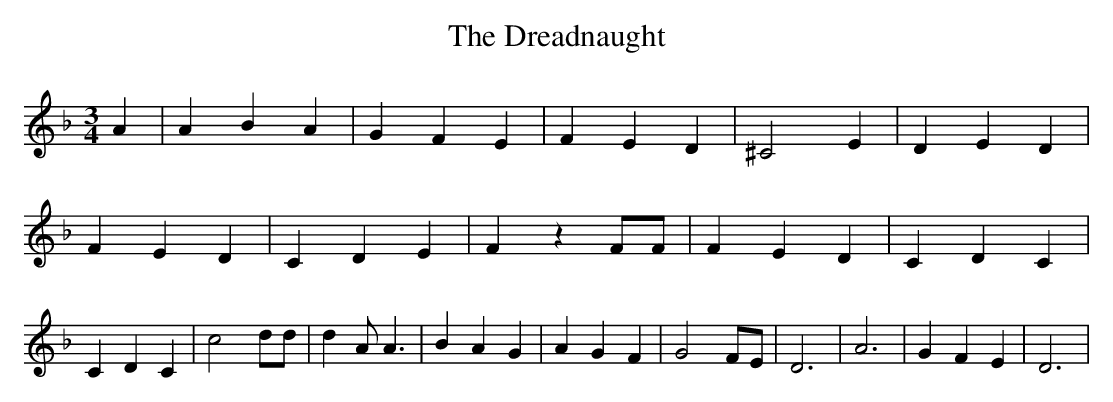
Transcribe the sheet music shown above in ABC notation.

X:1
T:The Dreadnaught
M:3/4
L:1/4
K:F
 A| A B A| G F E| F E D| ^C2 E| D E D| F E D| C D E| F z F/2F/2| F E D|\
 C D C| C D C| c2 d/2d/2| d A/2 A3/2| B A G| A G F| G2 F/2E/2| D3|\
 A3| G F E| D3|
